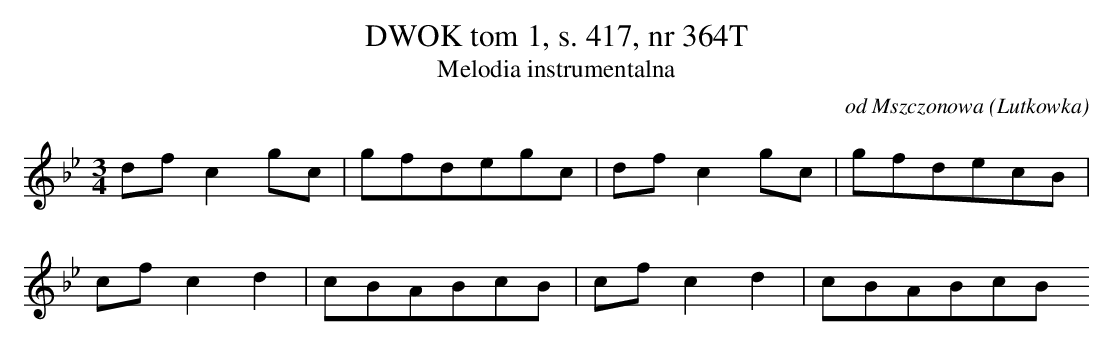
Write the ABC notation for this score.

X:1
T: DWOK tom 1, s. 417, nr 364T
T: Melodia instrumentalna
O: od Mszczonowa (Lutkowka)
M: 3/4
L: 1/8
K: Bb
dfc2gc | gfdegc | dfc2gc | gfdecB |
cfc2d2 | cBABcB | cfc2d2 | cBABcB
